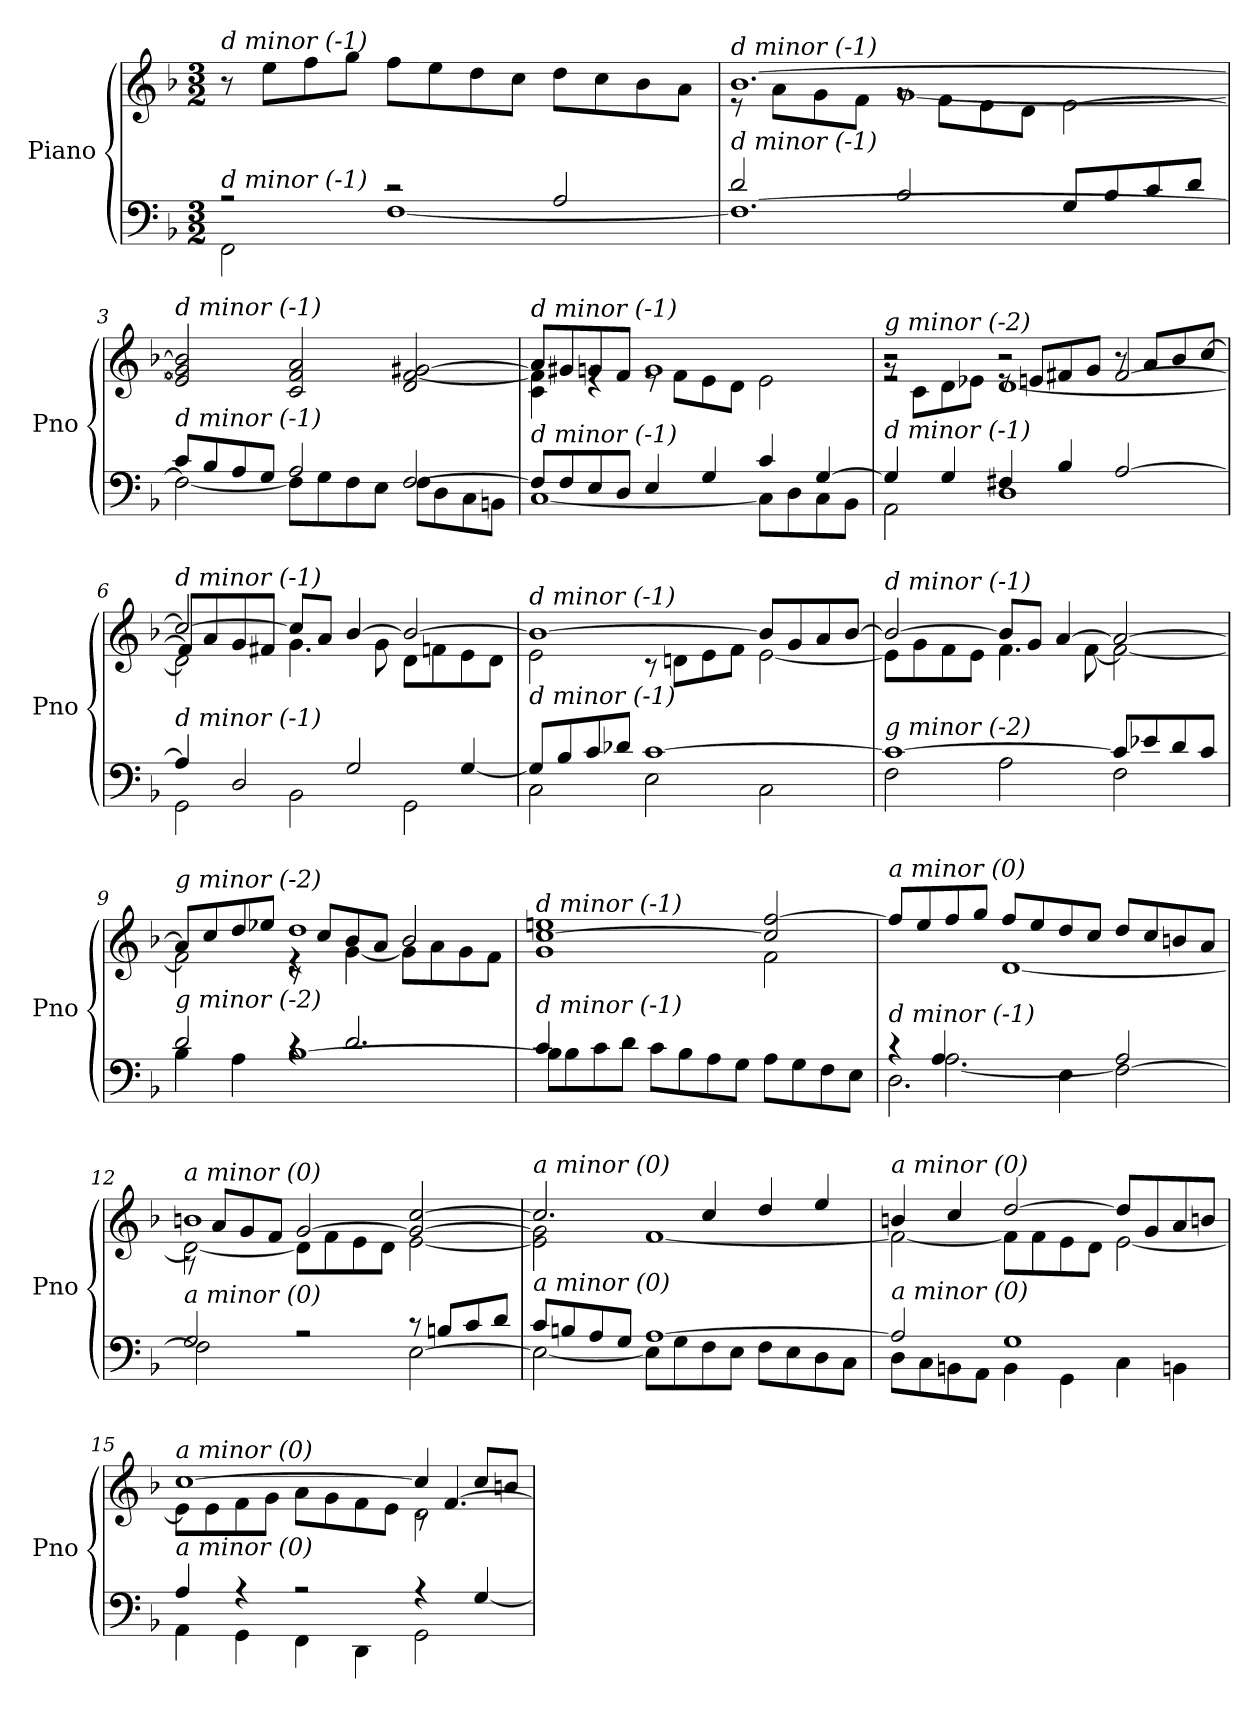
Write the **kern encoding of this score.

**kern	**kern
*part1	*part1
*staff2	*staff1
*I"Piano	*
*I'Pno	*
*clefF4	*clefG2
*k[b-]	*k[b-]
*M3/2	*M3/2
=1	=1
*^	*
!	!	!LO:TX:i:t=d minor (-1)
!LO:TX:i:t=d minor (-1)	!	!
2r	2FF\	8r
.	.	8ee\L
.	.	8ff\
.	.	8gg\J
2r	[1F	8ff\L
.	.	8ee\
.	.	8dd\
.	.	8cc\J
2A/	.	8dd\L
.	.	8cc\
.	.	8b-\
.	.	8a\J
=2	=2	=2
*	*^	*^
*	*	*	*	*^
!	!	!	!LO:TX:i:t=d minor (-1)	!	!
!LO:TX:i:t=d minor (-1)	!	!	!	!	!
2ryy	2d/	1.F_	[1.b-	8r	2ryy
.	.	.	.	8a\L	.
.	.	.	.	8g\	.
.	.	.	.	8f\J	.
1ryy	2B-/	.	.	[1g	8rg
.	.	.	.	.	8f\L
.	.	.	.	.	8e\
.	.	.	.	.	8d\J
.	8G/L	.	.	.	[2e\
.	8B-/	.	.	.	.
.	8c/	.	.	.	.
.	8d/J	.	.	.	.
*	*v	*v	*	*	*
*	*	*v	*v	*v
=3	=3	=3
!	!	!LO:TX:i:t=d minor (-1)
!LO:TX:i:t=d minor (-1)	!	!
8c/L	2F\_	2e/] 2g/] 2b-/]
8B-/	.	.
8A/	.	.
8G/J	.	.
2A/	8F\L]	2c/ 2f/ 2a/
.	8G\	.
.	8F\	.
.	8E\J	.
[2F/	8F\L	2d/ [2f/ [2g#Xi/
.	8D\	.
.	8C\	.
.	8BBn\J	.
!!LO:LB:g=z
=4	=4	=4
*	*	*^
!	!	!LO:TX:i:t=d minor (-1)	!
!LO:TX:i:t=d minor (-1)	!	!	!
8F/L]	[1C	8a-/L]	4c\ 4f\]
8F/	.	8g#Xi/	.
8E/	.	8g/	4re
8D/J	.	8f/J	.
4E/	.	1g	8re
.	.	.	8f\L
4G/	.	.	8e\
.	.	.	8d\J
4c/	8C\L]	.	2e\
.	8D\	.	.
[4G/	8C\	.	.
.	8BB-\J	.	.
=5	=5	=5	=5
*	*	*	*^
!	!	!LO:TX:i:t=g minor (-2)	!	!
!LO:TX:i:t=d minor (-1)	!	!	!	!
4G/]	2AA\	2r	8rg	2re
.	.	.	8c\L	.
4G/	.	.	8d\	.
.	.	.	8e-X\J	.
4F#X/	1D	2r	[1d	8re
.	.	.	.	8en/L
4B-/	.	.	.	8f#X/
.	.	.	.	8g/J
[2A/	.	8r	.	[2f#/
.	.	8a/L	.	.
.	.	8b-/	.	.
.	.	[8cc/J	.	.
=6	=6	=6	=6	=6
*	*^	*	*	*
!	!	!	!LO:TX:i:t=d minor (-1)	!	!
!LO:TX:i:t=d minor (-1)	!	!	!	!	!
2ryy	4A/]	2GG\	2cc/_	2d\]	8f#/L]
.	.	.	.	.	8a/
.	2D/	.	.	.	8g/
.	.	.	.	.	8f#X/J
1ryy	.	2BB-\	8cc/L]	4.g\	1ryy
.	.	.	8a/J	.	.
.	2G/	.	[4b-/	.	.
.	.	.	.	8g\	.
.	.	2GG\	2b-/_	8d\L	.
.	.	.	.	8fn\	.
.	[4G/	.	.	8e\	.
.	.	.	.	8d\J	.
*	*v	*v	*	*	*
*	*	*	*v	*v
!!LO:LB:g=z
=7	=7	=7	=7
!	!	!LO:TX:i:t=d minor (-1)	!
!LO:TX:i:t=d minor (-1)	!	!	!
8G/L]	2C\	1b-_	2e\
8B-/	.	.	.
8c/	.	.	.
8d-Xj/J	.	.	.
[1c	2E\	.	8r
.	.	.	8dn\L
.	.	.	8e\
.	.	.	8f\J
.	2C\	8b-/L]	[2e\
.	.	8g/	.
.	.	8a/	.
.	.	[8b-/J	.
=8	=8	=8	=8
!	!	!LO:TX:i:t=d minor (-1)	!
!LO:TX:i:t=g minor (-2)	!	!	!
1c_	2F\	2b-/_	8e\L]
.	.	.	8g\
.	.	.	8f\
.	.	.	8e\J
.	2A\	8b-/L]	4.f\
.	.	8g/J	.
.	.	[4a/	.
.	.	.	[8f\
8c/L]	2F\	2a/_	2f\_
8e-X/	.	.	.
8d/	.	.	.
8c/J	.	.	.
=9	=9	=9	=9
*	*^	*	*^
!	!	!	!LO:TX:i:t=g minor (-2)	!	!
!LO:TX:i:t=g minor (-2)	!	!	!	!	!
2ryy	2d/	4B-\	8a/L]	2f\]	2ryy
.	.	.	8cc/	.	.
.	.	4A\	8dd/	.	.
.	.	.	8ee-X/J	.	.
1ryy	4rc	[1B-	1dd	4re	8rc
.	.	.	.	.	8cc/L
.	2.d/	.	.	[4g\	8b-/
.	.	.	.	.	8a/J
.	.	.	.	8g\L]	2b-/
.	.	.	.	8a\	.
.	.	.	.	8g\	.
.	.	.	.	8f\J	.
*	*v	*v	*	*	*
*	*	*	*v	*v
!!LO:LB:g=z
=10	=10	=10	=10
!	!	!LO:TX:i:t=d minor (-1)	!
!LO:TX:i:t=d minor (-1)	!	!	!
4c/	8B-\L]	[1cc 1een	1g
.	8B-\	.	.
4ryy	8c\	.	.
.	8d\J	.	.
1ryy	8c\L	.	.
.	8B-\	.	.
.	8A\	.	.
.	8G\J	.	.
.	8A\L	2cc/] [2ff/	2f\
.	8G\	.	.
.	8F\	.	.
.	8E\J	.	.
=11	=11	=11	=11
*^	*^	*	*^
!	!	!	!	!LO:TX:i:t=a minor (0)	!	!
!LO:TX:i:t=d minor (-1)	!	!	!	!	!	!
2ryy	4r	2.D\	4ryy	8ff/L]	2ryy	4ryy
.	.	.	.	8ee/	.	.
.	[2.A\	.	4A/	8ff/	.	4ryy
.	.	.	.	8gg/J	.	.
1ryy	.	.	1ryy	8ff/L	[1d	1ryy
.	.	.	.	8ee/	.	.
.	.	4E\	.	8dd/	.	.
.	.	.	.	8cc/J	.	.
.	2A/]	[2F\	.	8dd/L	.	.
.	.	.	.	8cc/	.	.
.	.	.	.	8bn/	.	.
.	.	.	.	8a/J	.	.
*	*	*v	*v	*	*	*
=12	=12	=12	=12	=12	=12
!	!	!	!LO:TX:i:t=a minor (0)	!	!
!LO:TX:i:t=a minor (0)	!	!	!	!	!
1ryy	2G/	2F\]	1bn	2d\_	8rA
.	.	.	.	.	8a/L
.	.	.	.	.	8g/
.	.	.	.	.	8f/J
.	2r	2rA	.	8d\L]	[2g/
.	.	.	.	8f\	.
.	.	.	.	8e\	.
.	.	.	.	8d\J	.
2ryy	8r	[2E\	2g/_ [2cc/	[2e\	2ryy
.	8Bn/L	.	.	.	.
.	8c/	.	.	.	.
.	8d/J	.	.	.	.
*	*v	*v	*	*	*
*	*	*	*v	*v
!!LO:LB:g=z
=13	=13	=13	=13
!	!	!LO:TX:i:t=a minor (0)	!
!LO:TX:i:t=a minor (0)	!	!	!
8c/L	2E\_	2.cc/]	2e\] 2g\]
8Bn/	.	.	.
8A/	.	.	.
8G/J	.	.	.
[1A	8E\L]	.	[1f
.	8G\	.	.
.	8F\	4cc/	.
.	8E\J	.	.
.	8F\L	4dd/	.
.	8E\	.	.
.	8D\	4ee/	.
.	8C\J	.	.
=14	=14	=14	=14
!	!	!LO:TX:i:t=a minor (0)	!
!LO:TX:i:t=a minor (0)	!	!	!
2A/]	8D\L	4bn/	2f\_
.	8C\	.	.
.	8BBn\	4cc/	.
.	8AA\J	.	.
1G	4BB\	[2dd/	8f\L]
.	.	.	8f\
.	4GG\	.	8e\
.	.	.	8d\J
.	4C\	8dd/L]	[2e\
.	.	8g/	.
.	4BBn\	8a/	.
.	.	8bn/J	.
=15	=15	=15	=15
*	*^	*	*^
!	!	!	!LO:TX:i:t=a minor (0)	!	!
!LO:TX:i:t=a minor (0)	!	!	!	!	!
1ryy	4A/	4AA\	[1cc	8e\L]	1ryy
.	.	.	.	8e\	.
.	4r	4GG\	.	8f\	.
.	.	.	.	8g\J	.
.	2r	4FF\	.	8a\L	.
.	.	.	.	8g\	.
.	.	4DD\	.	8f\	.
.	.	.	.	8e\J	.
2ryy	4r	2GG\	4cc/]	2d\	8rc
.	.	.	.	.	[4.f/
.	[4G/	.	8cc/L	.	.
.	.	.	8bn/J	.	.
*v	*v	*v	*	*	*
*	*v	*v	*v
=	=
*-	*-
